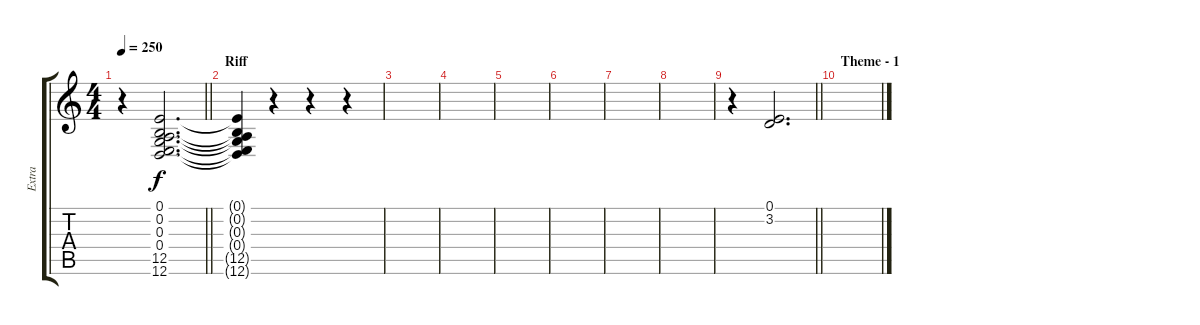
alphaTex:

\track ("Extra" "Extra") {instrument reversecymbal}
\staff {score tabs}
\tuning (E4 B3 G3 D3 A2 E2) {hide}
\ts (4 4)
\tempo 250
\clef g2
\barLineRight lightlight
\ks c
r.4{dy f} (0.1 0.2 0.3 0.4 12.5 12.6).2{d instrument reversecymbal} |
\section ("" "Riff")
(0.1{t} 0.2{t} 0.3{t} 0.4{t} 12.5{t} 12.6{t}).4 r.4 r.4 r.4 |
|
|
|
|
|
|
\barLineRight lightlight
r.4 (0.1 3.2).2{d instrument reversecymbal} |
\section ("" "Theme - 1")
